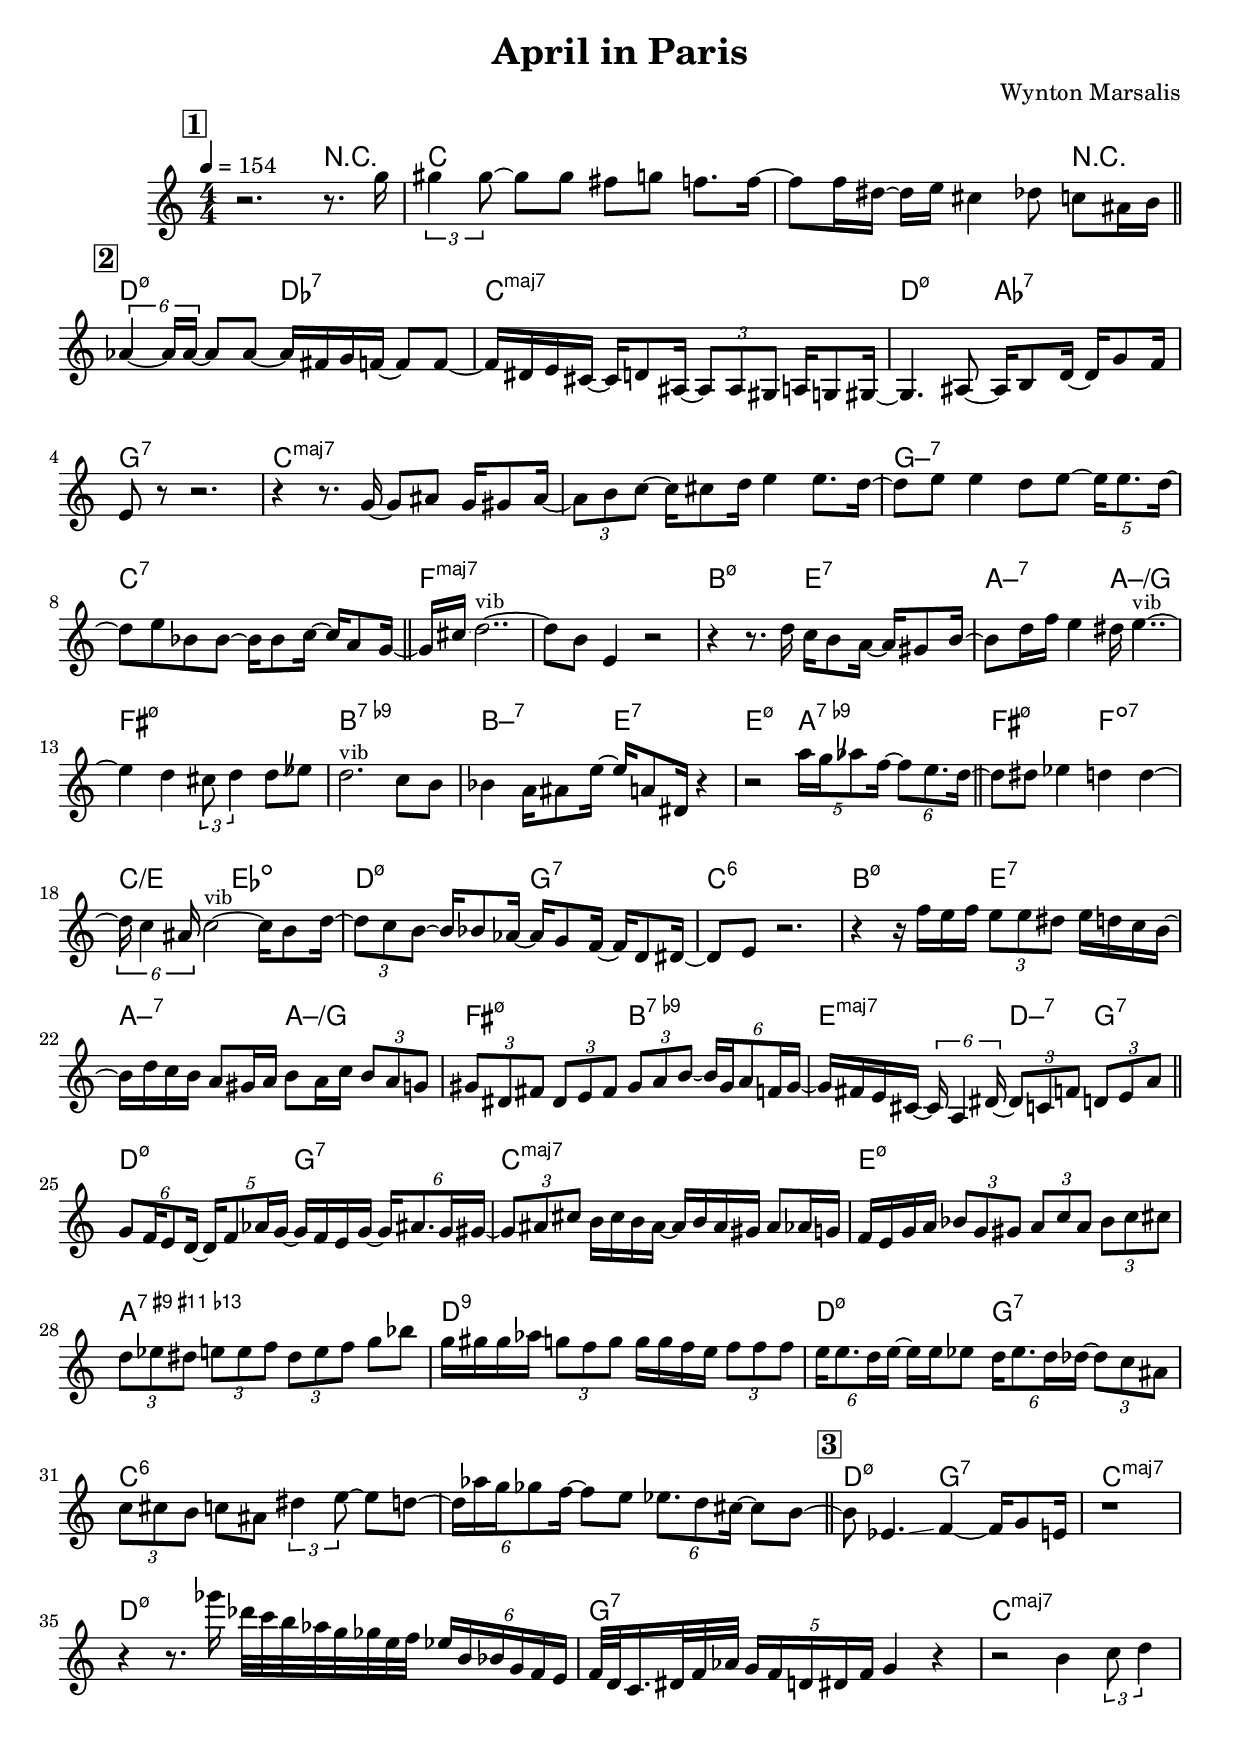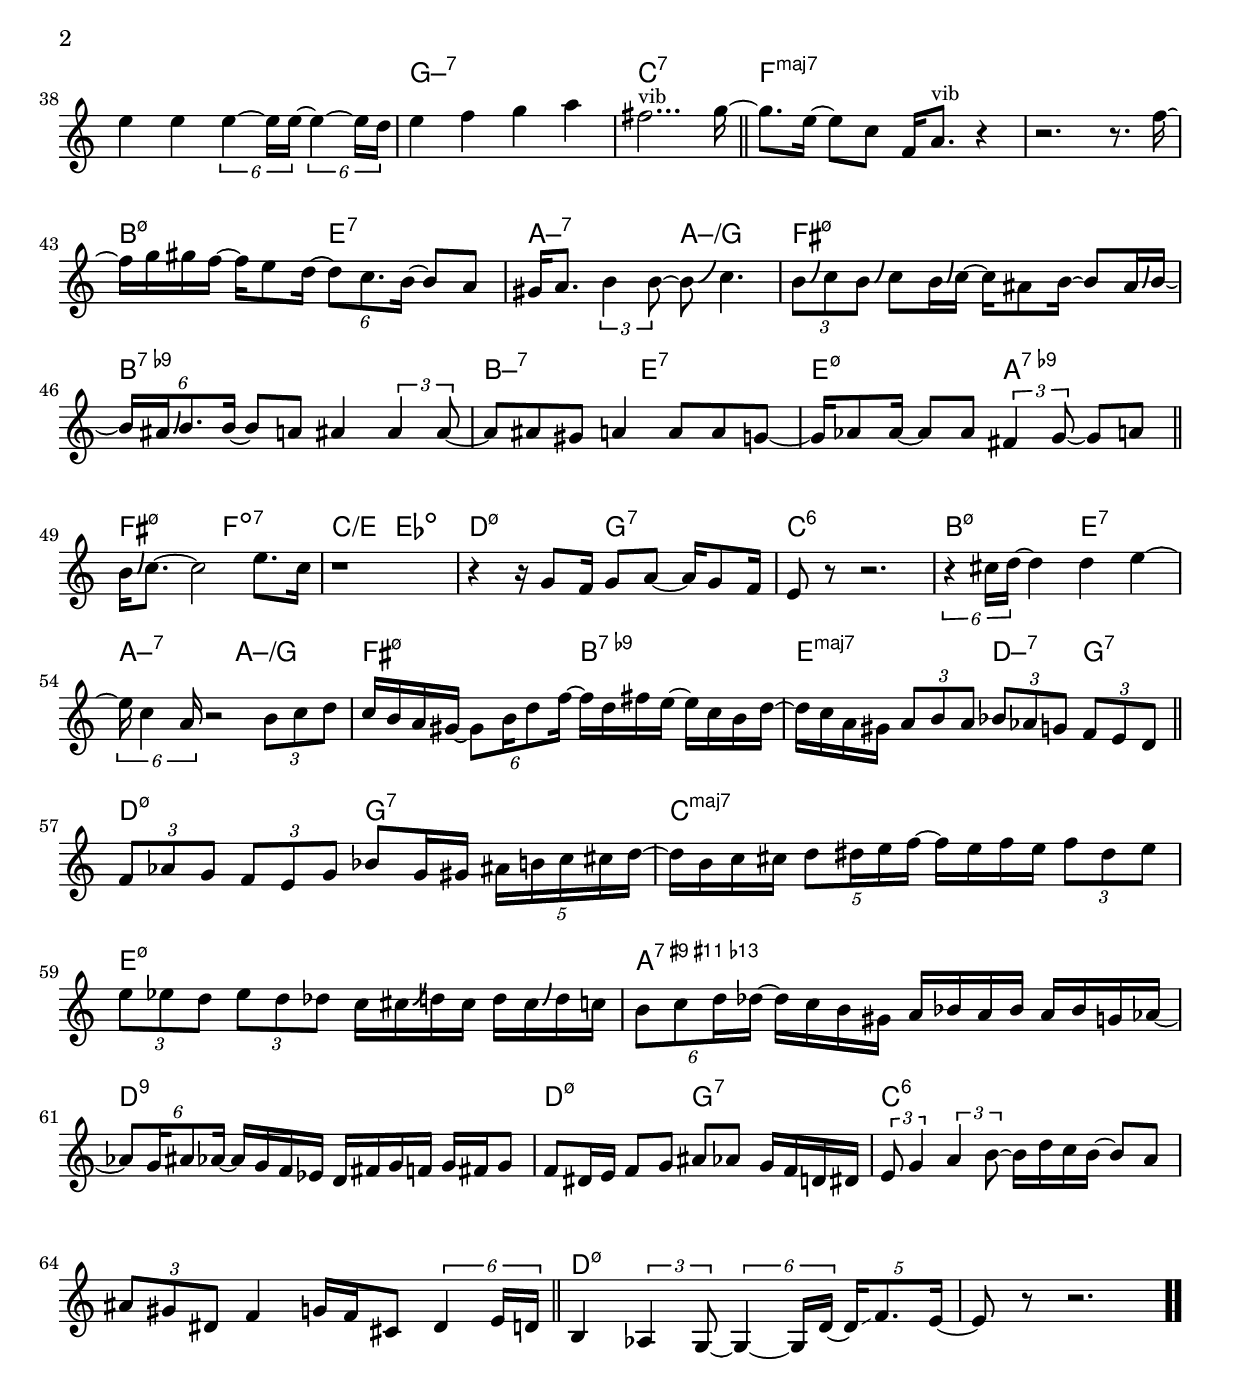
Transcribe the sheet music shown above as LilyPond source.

\version "2.13.2"

#(ly:set-option 'point-and-click #f)

\header {
  title = "April in Paris"
  composer = "Wynton Marsalis"
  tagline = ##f
}
global =
{
    \override Staff.TimeSignature #'style = #'()
    \time 4/4
    \clef "treble"
    \key c \major
    \override Rest #'direction = #'0
    \override MultiMeasureRest #'staff-position = #0
}
\score
{
<<
    \transpose c' c'

    \new ChordNames { \chords {
      \set majorSevenSymbol = \markup { "maj7" }
      \set minorChordModifier = \markup { \char ##x2013 }
      | s2. r4 | c1 | s2. r4 
      | d2:min5-7 des2:7 | c1:maj | d2:min5-7 aes2:7 | g1:7 | c1:maj | s1 | g1:min7 | c1:7 
      | f1:maj | s1 | b2:min5-7 e2:7 | a2:min7 a2:min/g | fis1:min5-7 | b1:9- | b2:min7 e2:7 | e2:min5-7 a2:9- 
      | fis2:min5-7 f2:dim7 | c2:/e es2:dim | d2:min5-7 g2:7 | c1:6 | b2:min5-7 e2:7 | a2:min7 a2:min/g | fis2:min5-7 b2:9- | e2:maj d4:min7 g4:7 
      | d2:min5-7 g2:7 | c1:maj | e1:min5-7 | a1:13-.9+11+ | d1:9 | d2:min5-7 g2:7 | c1:6 | s1 
      | d2:min5-7 g2:7 | c1:maj | d1:min5-7 | g1:7 | c1:maj | s1 | g1:min7 | c1:7 
      | f1:maj | s1 | b2:min5-7 e2:7 | a2:min7 a2:min/g | fis1:min5-7 | b1:9- | b2:min7 e2:7 | e2:min5-7 a2:9- 
      | fis2:min5-7 f2:dim7 | c2:/e es2:dim | d2:min5-7 g2:7 | c1:6 | b2:min5-7 e2:7 | a2:min7 a2:min/g | fis2:min5-7 b2:9- | e2:maj d4:min7 g4:7 
      | d2:min5-7 g2:7 | c1:maj | e1:min5-7 | a1:13-.9+11+ | d1:9 | d2:min5-7 g2:7 | c1:6 | s1 
      | d1:min5-7|
      }
      }

    \new Staff
    <<
    \transpose c' c'

    {
      \global
  		%\override Score.MetronomeMark #'transparent = ##t
  		%\override Score.MetronomeMark #'stencil = ##f
  		
  		\override HorizontalBracket #'direction = #UP
  		\override HorizontalBracket #'bracket-flare = #'(0 . 0)
  		
  		\override TextSpanner #'dash-fraction = #1.0
  		\override TextSpanner #'bound-details #'left #'text = \markup{ \concat{\draw-line #'(0 . -1.0) \draw-line #'(1.0 . 0) }}
  		\override TextSpanner #'bound-details #'right #'text = \markup{ \concat{ \draw-line #'(1.0 . 0) \draw-line #'(0 . -1.0) }}
          \set Score.markFormatter = #format-mark-box-numbers


      \tempo 4 = 154
      \set Score.currentBarNumber = #-2
     
      \bar "||" \mark \default r2. r8. g''16 
      | \tuplet 3/2 {gis''4 gis''8~} gis''8 gis''8 fis''8 g''8 f''8. f''16~ 
      | f''8 f''16 dis''16~ dis''16 e''16 cis''4 des''8 c''8 ais'16 b'16 
      \bar "||" \mark \default \tuplet 6/4 {aes'4~ aes'16 aes'16~} aes'8 aes'8~ aes'16 fis'16 g'16 f'16~ f'8 f'8~ 
      | f'16 dis'16 e'16 cis'16~ cis'16 d'8 ais16~ \tuplet 3/2 {ais8 ais8 gis8} a16 g8 gis16~ 
      | gis4. ais8~ ais16 b8 d'16~ d'16 g'8 f'16 
      | e'8 r8 r2. 
      | r4 r8. g'16~ g'8 ais'8 g'16 gis'8 ais'16~ 
      | \tuplet 3/2 {ais'8 b'8 c''8~} c''16 cis''8 d''16 e''4 e''8. d''16~ 
      | d''8 e''8 e''4 d''8 e''8~ \tuplet 5/4 {e''16 e''8. d''16~} 
      | d''8 e''8 bes'8 bes'8~ bes'16 bes'8 c''16~ c''16 a'8 g'16~ 
      \bar "||" g'16 cis''16\glissando  d''2..~^\markup{\left-align \small vib} 
      | d''8 b'8 e'4 r2 
      | r4 r8. d''16 c''16 b'8 a'16~ a'16 gis'8 b'16~ 
      | b'8 d''16 f''16 e''4 dis''16 e''4..~^\markup{\left-align \small vib} 
      | e''4 d''4 \tuplet 3/2 {cis''8 d''4} d''8\bendAfter #+4  es''8 
      | d''2.^\markup{\left-align \small vib} c''8 b'8 
      | bes'4 a'16 ais'8 e''16~ e''16 a'8 dis'16 r4 
      | r2 \tuplet 5/4 {a''16 g''16\bendAfter #+4  aes''8 f''16~} \tuplet 6/4 {f''8 e''8. d''16~} 
      \bar "||" d''8 dis''8 es''4 d''4 d''4~ 
      | \tuplet 6/4 {d''16 c''4 ais'16} c''2~^\markup{\left-align \small vib} c''16 b'8 d''16~ 
      | \tuplet 3/2 {d''8 c''8 b'8~} b'16 bes'8 aes'16~ aes'16 g'8 f'16~ f'16 d'8 dis'16~ 
      | dis'8 e'8 r2. 
      | r4 r16 f''16 e''16 f''16 \tuplet 3/2 {e''8 e''8 dis''8} e''16 d''16 c''16 b'16~ 
      | b'16 d''16 c''16 b'16 a'8 gis'16 a'16 b'8 a'16 c''16 \tuplet 3/2 {b'8 a'8 g'8} 
      | \tuplet 3/2 {gis'8 dis'8 fis'8} \tuplet 3/2 {dis'8 e'8 fis'8} \tuplet 3/2 {gis'8 a'8 b'8~} \tuplet 6/4 {b'16 gis'16 a'8 f'16 gis'16~} 
      | gis'16 fis'16 e'16 cis'16~ \tuplet 6/4 {cis'16 a4 dis'16~} \tuplet 3/2 {dis'8 c'8 f'8} \tuplet 3/2 {d'8 e'8 a'8} 
      \bar "||" \tuplet 6/4 {g'8 f'16 e'8 d'16~} \tuplet 5/4 {d'16 f'8 aes'16 g'16~} g'16 f'16 e'16 g'16~ \tuplet 6/4 {g'16 ais'8. g'16 gis'16~} 
      | \tuplet 3/2 {gis'8 ais'8 cis''8} b'16 cis''16 b'16 ais'16~ ais'16 b'16 ais'16 gis'16 ais'8 aes'16 g'16 
      | f'16 e'16 g'16 a'16 \tuplet 3/2 {bes'8 g'8 gis'8} \tuplet 3/2 {a'8 c''8 a'8} \tuplet 3/2 {bes'8 c''8 cis''8} 
      | \tuplet 3/2 {d''8 es''8 dis''8} \tuplet 3/2 {e''8 e''8 f''8} \tuplet 3/2 {dis''8 e''8 f''8} g''8 bes''8 
      | g''16 gis''16 gis''16 aes''16 \tuplet 3/2 {g''8 f''8 g''8} g''16 g''16 f''16 e''16 \tuplet 3/2 {f''8 f''8 f''8} 
      | \tuplet 6/4 {e''16 e''8. d''16 e''16~} e''16 e''16 es''8 \tuplet 6/4 {d''16 es''8. d''16 des''16~} \tuplet 3/2 {des''8 c''8 ais'8} 
      | \tuplet 3/2 {c''8 cis''8 b'8} c''8 ais'8 \tuplet 3/2 {dis''4 e''8~} e''8 d''8~ 
      | \tuplet 6/4 {d''16 aes''16 g''16 ges''8 f''16~} f''8 e''8 \tuplet 6/4 {es''8. d''8 cis''16~} cis''8 b'8~ 
      \bar "||" \mark \default b'8 es'4.\glissando  f'4~ f'16 g'8 e'16 
      | r1 
      | r4 r8. ges'''16 des'''32 c'''32 b''32 aes''32 g''32 ges''32 e''32 f''32 \tuplet 6/4 {es''16 b'16 bes'16 g'16 f'16 e'16} 
      | f'32 d'32 c'16. dis'32 f'32 aes'32 \tuplet 5/4 {g'16 f'16 d'16 dis'16 f'16} g'4 r4 
      | r2 b'4 \tuplet 3/2 {c''8 d''4} 
      | e''4 e''4 \tuplet 6/4 {e''4~ e''16 e''16~} \tuplet 6/4 {e''4~ e''16 d''16} 
      | e''4 f''4 g''4 a''4 
      | fis''2...^\markup{\left-align \small vib} g''16~ 
      \bar "||" g''8. e''16~ e''8 c''8 f'16 a'8.^\markup{\left-align \small vib} r4 
      | r2. r8. f''16~ 
      | f''16 g''16 gis''16 f''16~ f''16 e''8 d''16~ \tuplet 6/4 {d''8 c''8. b'16~} b'8 a'8 
      | gis'16 a'8. \tuplet 3/2 {b'4 b'8~} b'8\bendAfter #+4  c''4. 
      | \tuplet 3/2 {b'8\bendAfter #+4  c''8 b'8\bendAfter #+4 } c''8 b'16\bendAfter #+4  c''16~ c''16 ais'8 b'16~ b'8 ais'16\bendAfter #+4  b'16~ 
      | \tuplet 6/4 {b'16 ais'16\bendAfter #+4  b'8. b'16~} b'8 a'8 ais'4 \tuplet 3/2 {ais'4 ais'8~} 
      | ais'8 ais'8 gis'8 a'4 a'8 a'8 g'8~ 
      | g'16 aes'8 aes'16~ aes'8 aes'8 \tuplet 3/2 {fis'4 g'8~} g'8 a'8 
      \bar "||" b'16\bendAfter #+4  c''8.~ c''2 e''8. c''16 
      | r1 
      | r4 r16 g'8 f'16 g'8 a'8~ a'16 g'8 f'16 
      | e'8 r8 r2. 
      | \tuplet 6/4 {r4 cis''16 d''16~} d''4 d''4 e''4~ 
      | \tuplet 6/4 {e''16 c''4 a'16} r2 \tuplet 3/2 {b'8 c''8 d''8} 
      | c''16 b'16 a'16 gis'16~ \tuplet 6/4 {gis'8 b'16 d''8 f''16~} f''16 d''16 fis''16 e''16~ e''16 c''16 b'16 d''16~ 
      | d''16 c''16 a'16 gis'16 \tuplet 3/2 {a'8 b'8 a'8} \tuplet 3/2 {bes'8 aes'8 g'8} \tuplet 3/2 {f'8 e'8 d'8} 
      \bar "||" \tuplet 3/2 {f'8 aes'8 g'8} \tuplet 3/2 {f'8 e'8 g'8} bes'8 g'16 gis'16 \tuplet 5/4 {ais'16 b'16 c''16 cis''16 d''16~} 
      | d''16 b'16 c''16 cis''16 \tuplet 5/4 {d''8 dis''16 e''16 f''16~} f''16 e''16 f''16 e''16 \tuplet 3/2 {f''8 dis''8 e''8} 
      | \tuplet 3/2 {e''8 es''8 d''8} \tuplet 3/2 {es''8 d''8 des''8} c''16 cis''16\bendAfter #+4  d''16 cis''16 d''16 cis''16\bendAfter #+4  d''16 c''16 
      | \tuplet 6/4 {b'8 c''8 d''16 des''16~} des''16 c''16 b'16 gis'16 a'16 bes'16 a'16 bes'16 a'16 bes'16 g'16 aes'16~ 
      | \tuplet 6/4 {aes'8 g'16 ais'8 aes'16~} aes'16 g'16 f'16 es'16 d'16 fis'16 g'16 f'16 g'16 fis'16 g'8 
      | f'8 dis'16 e'16 f'8 g'8 ais'8 aes'8 g'16 f'16 d'16 dis'16 
      | \tuplet 3/2 {e'8 g'4} \tuplet 3/2 {a'4 b'8~} b'16 d''16 c''16 b'16~ b'8 a'8 
      | \tuplet 3/2 {ais'8 gis'8 dis'8} f'4 g'16 f'16 cis'8 \tuplet 6/4 {dis'4 e'16 d'16} 
      \bar "||" b4 \tuplet 3/2 {aes4 g8~} \tuplet 6/4 {g4~ g16 d'16~} \tuplet 5/4 {d'16\glissando  f'8. e'16~} 
      | e'8 r8 r2.\bar  ".."
    }
    >>
>>    
}
